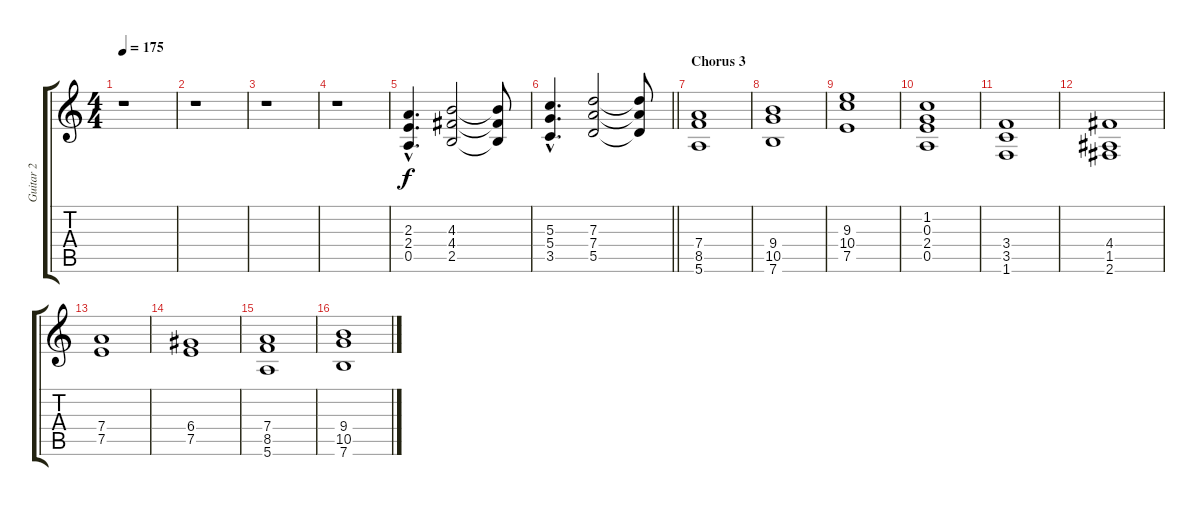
\track ("Guitar 2" "Guitar 2") {instrument distortionguitar}
\staff {score tabs}
\tuning (E4 B3 G3 D3 A2 E2) {hide}
\ts (4 4)
\tempo 175
\clef g2
\ks c
r.1{dy f} |
r.1 |
r.1 |
r.1 |
(2.3{hac} 2.4{hac} 0.5{hac}).4{d} (4.3 4.4 2.5).2 (4.3{t} 4.4{t} 2.5{t}).8 |
\barLineRight lightlight
(5.3{hac} 5.4{hac} 3.5{hac}).4{d} (7.3 7.4 5.5).2 (7.3{t} 7.4{t} 5.5{t}).8 |
\section ("" "Chorus 3")
(7.4 8.5 5.6).1 |
(9.4 10.5 7.6).1 |
(9.3 10.4 7.5).1 |
(1.2 0.3 2.4 0.5).1 |
(3.4 3.5 1.6).1 |
(4.4 1.5 2.6).1 |
(7.4 7.5).1 |
(6.4 7.5).1 |
(7.4 8.5 5.6).1 |
(9.4 10.5 7.6).1
